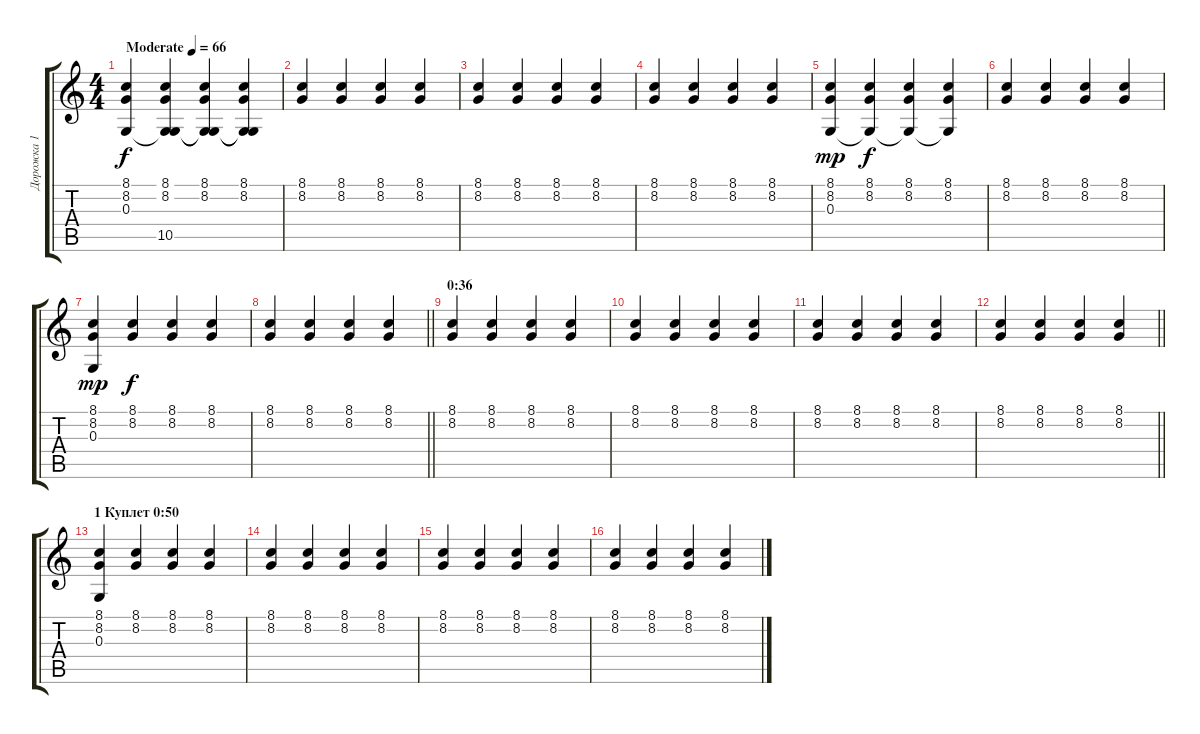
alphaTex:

\track ("Дорожка 1" "Дорожка 1") {instrument acousticgrandpiano}
\staff {score tabs}
\tuning (E4 B3 G3 D3 A2 E2) {hide}
\ts (4 4)
\tempo (66 "Moderate")
\clef g2
\ks c
(8.1 8.2 0.3).4{dy f instrument acousticgrandpiano} (8.1 8.2 0.3{t} 10.5).4 (8.1 8.2 0.3{t} 10.5{t}).4 (8.1 8.2 0.3{t} 10.5{t}).4 |
(8.1 8.2).4 (8.1 8.2).4 (8.1 8.2).4 (8.1 8.2).4 |
(8.1 8.2).4 (8.1 8.2).4 (8.1 8.2).4 (8.1 8.2).4 |
(8.1 8.2).4 (8.1 8.2).4 (8.1 8.2).4 (8.1 8.2).4 |
(8.1 8.2 0.3).4{dy mp} (8.1 8.2 0.3{t}).4{dy f} (8.1 8.2 0.3{t}).4 (8.1 8.2 0.3{t}).4 |
(8.1 8.2).4 (8.1 8.2).4 (8.1 8.2).4 (8.1 8.2).4 |
(8.1 8.2 0.3).4{dy mp} (8.1 8.2).4{dy f} (8.1 8.2).4 (8.1 8.2).4 |
\barLineRight lightlight
(8.1 8.2).4 (8.1 8.2).4 (8.1 8.2).4 (8.1 8.2).4 |
\section ("" "0:36")
(8.1 8.2).4 (8.1 8.2).4 (8.1 8.2).4 (8.1 8.2).4 |
(8.1 8.2).4 (8.1 8.2).4 (8.1 8.2).4 (8.1 8.2).4 |
(8.1 8.2).4 (8.1 8.2).4 (8.1 8.2).4 (8.1 8.2).4 |
\barLineRight lightlight
(8.1 8.2).4 (8.1 8.2).4 (8.1 8.2).4 (8.1 8.2).4 |
\section ("" "1 Куплет 0:50")
(8.1 8.2 0.3).4{volume 12} (8.1 8.2).4 (8.1 8.2).4 (8.1 8.2).4 |
(8.1 8.2).4 (8.1 8.2).4 (8.1 8.2).4 (8.1 8.2).4 |
(8.1 8.2).4 (8.1 8.2).4 (8.1 8.2).4 (8.1 8.2).4 |
(8.1 8.2).4 (8.1 8.2).4 (8.1 8.2).4 (8.1 8.2).4
